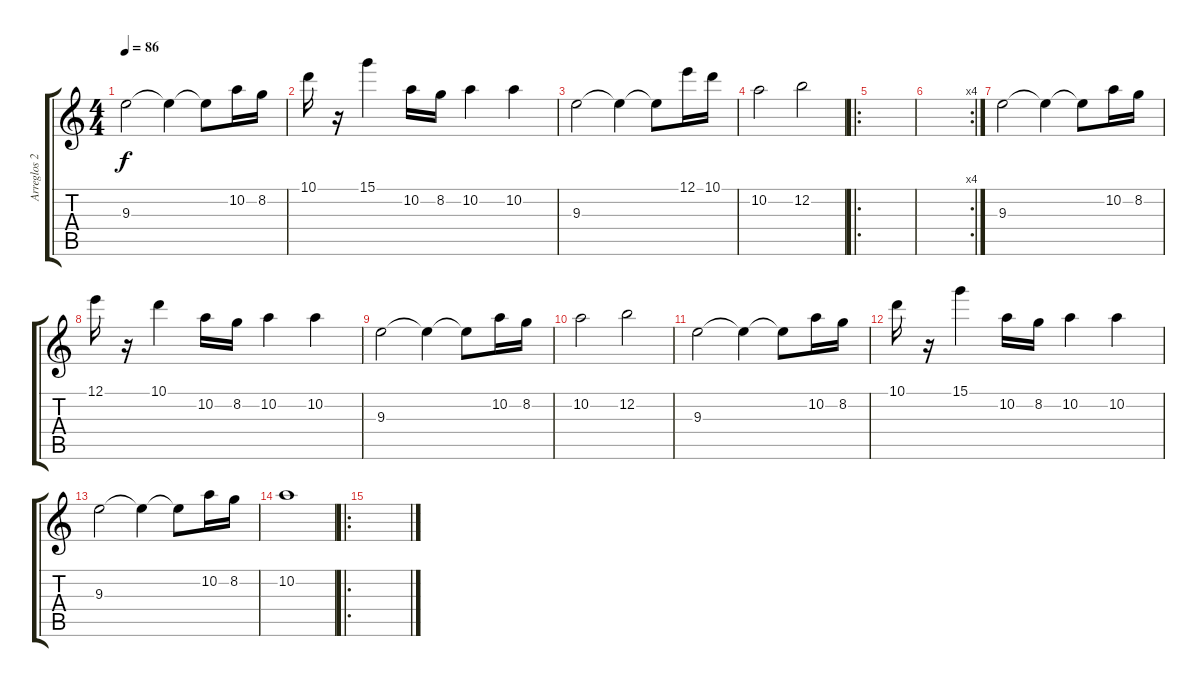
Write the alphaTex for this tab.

\track ("Arreglos 2" "Arreglos 2") {instrument acousticguitarnylon}
\staff {score tabs}
\tuning (E4 B3 G3 D3 A2 E2) {hide}
\ts (4 4)
\tempo 86
\clef g2
\ks c
9.3.2{dy f} 9.3{t}.4 9.3{t}.8 10.2.16 8.2.16 |
10.1.16 r.16 15.1.4 10.2.16 8.2.16 10.2.4 10.2.4 |
9.3.2 9.3{t}.4 9.3{t}.8 12.1.16 10.1.16 |
10.2.2 12.2.2 |
\ro
|
\rc 4
|
9.3.2 9.3{t}.4 9.3{t}.8 10.2.16 8.2.16 |
12.1.16 r.16 10.1.4 10.2.16 8.2.16 10.2.4 10.2.4 |
9.3.2 9.3{t}.4 9.3{t}.8 10.2.16 8.2.16 |
10.2.2 12.2.2 |
9.3.2 9.3{t}.4 9.3{t}.8 10.2.16 8.2.16 |
10.1.16 r.16 15.1.4 10.2.16 8.2.16 10.2.4 10.2.4 |
9.3.2 9.3{t}.4 9.3{t}.8 10.2.16 8.2.16 |
10.2.1 |
\ro
